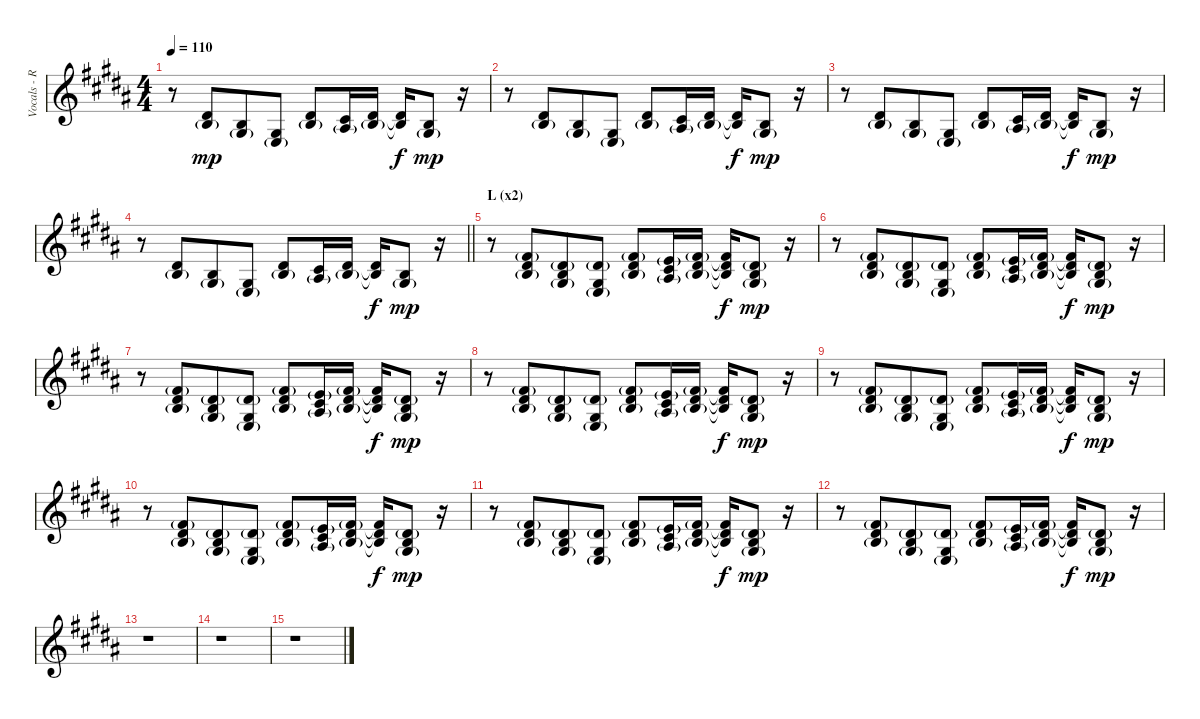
\track ("Vocals - Ruki" "Vocals - R") {instrument lead6voice}
\staff {score}
\tuning (E4 B3 G3 D3 A2 E2) {hide}
\ts (4 4)
\tempo 110
\clef g2
\ks b
r.8{dy mp} (4.2 4.3{g}).8{beam merge} (0.2 1.3{g}).8 (1.3 2.4{g}).8 (4.2 4.3{g}).8 (2.2 3.3{g}).16 (4.2 4.3{g}).16 (4.2{t} 4.3{t}).16{dy f} (0.2 1.3{g}).8{dy mp} r.16 |
r.8 (4.2 4.3{g}).8{beam merge} (0.2 1.3{g}).8 (1.3 2.4{g}).8 (4.2 4.3{g}).8 (2.2 3.3{g}).16 (4.2 4.3{g}).16 (4.2{t} 4.3{t}).16{dy f} (0.2 1.3{g}).8{dy mp} r.16 |
r.8 (4.2 4.3{g}).8{beam merge} (0.2 1.3{g}).8 (1.3 2.4{g}).8 (4.2 4.3{g}).8 (2.2 3.3{g}).16 (4.2 4.3{g}).16 (4.2{t} 4.3{t}).16{dy f} (0.2 1.3{g}).8{dy mp} r.16 |
\barLineRight lightlight
r.8 (4.2 4.3{g}).8{beam merge} (0.2 1.3{g}).8 (1.3 2.4{g}).8 (4.2 4.3{g}).8 (2.2 3.3{g}).16 (4.2 4.3{g}).16 (4.2{t} 4.3{t}).16{dy f} (0.2 1.3{g}).8{dy mp} r.16 |
\section ("" "L (x2)")
r.8 (2.1{g} 4.2 4.3{g}).8{beam merge} (4.2{g} 4.3 6.4{g}).8 (4.2{g} 1.3 2.4{g}).8 (2.1{g} 4.2 4.3{g}).8 (0.1{g} 2.2 3.3{g}).16 (2.1{g} 4.2 4.3{g}).16 (2.1{t} 4.2{t} 4.3{t}).16{dy f} (4.2{g} 4.3 6.4{g}).8{dy mp} r.16 |
r.8 (2.1{g} 4.2 4.3{g}).8{beam merge} (4.2{g} 4.3 6.4{g}).8 (4.2{g} 1.3 2.4{g}).8 (2.1{g} 4.2 4.3{g}).8 (0.1{g} 2.2 3.3{g}).16 (2.1{g} 4.2 4.3{g}).16 (2.1{t} 4.2{t} 4.3{t}).16{dy f} (4.2{g} 4.3 6.4{g}).8{dy mp} r.16 |
r.8 (2.1{g} 4.2 4.3{g}).8{beam merge} (4.2{g} 4.3 6.4{g}).8 (4.2{g} 1.3 2.4{g}).8 (2.1{g} 4.2 4.3{g}).8 (0.1{g} 2.2 3.3{g}).16 (2.1{g} 4.2 4.3{g}).16 (2.1{t} 4.2{t} 4.3{t}).16{dy f} (4.2{g} 4.3 6.4{g}).8{dy mp} r.16 |
r.8 (2.1{g} 4.2 4.3{g}).8{beam merge} (4.2{g} 4.3 6.4{g}).8 (4.2{g} 1.3 2.4{g}).8 (2.1{g} 4.2 4.3{g}).8 (0.1{g} 2.2 3.3{g}).16 (2.1{g} 4.2 4.3{g}).16 (2.1{t} 4.2{t} 4.3{t}).16{dy f} (4.2{g} 4.3 6.4{g}).8{dy mp} r.16 |
r.8 (2.1{g} 4.2 4.3{g}).8{beam merge} (4.2{g} 4.3 6.4{g}).8 (4.2{g} 1.3 2.4{g}).8 (2.1{g} 4.2 4.3{g}).8 (0.1{g} 2.2 3.3{g}).16 (2.1{g} 4.2 4.3{g}).16 (2.1{t} 4.2{t} 4.3{t}).16{dy f} (4.2{g} 4.3 6.4{g}).8{dy mp} r.16 |
r.8 (2.1{g} 4.2 4.3{g}).8{beam merge} (4.2{g} 4.3 6.4{g}).8 (4.2{g} 1.3 2.4{g}).8 (2.1{g} 4.2 4.3{g}).8 (0.1{g} 2.2 3.3{g}).16 (2.1{g} 4.2 4.3{g}).16 (2.1{t} 4.2{t} 4.3{t}).16{dy f} (4.2{g} 4.3 6.4{g}).8{dy mp} r.16 |
r.8 (2.1{g} 4.2 4.3{g}).8{beam merge} (4.2{g} 4.3 6.4{g}).8 (4.2{g} 1.3 2.4{g}).8 (2.1{g} 4.2 4.3{g}).8 (0.1{g} 2.2 3.3{g}).16 (2.1{g} 4.2 4.3{g}).16 (2.1{t} 4.2{t} 4.3{t}).16{dy f} (4.2{g} 4.3 6.4{g}).8{dy mp} r.16 |
r.8 (2.1{g} 4.2 4.3{g}).8{beam merge} (4.2{g} 4.3 6.4{g}).8 (4.2{g} 1.3 2.4{g}).8 (2.1{g} 4.2 4.3{g}).8 (0.1{g} 2.2 3.3{g}).16 (2.1{g} 4.2 4.3{g}).16 (2.1{t} 4.2{t} 4.3{t}).16{dy f} (4.2{g} 4.3 6.4{g}).8{dy mp} r.16 |
r.1 |
r.1 |
r.1
